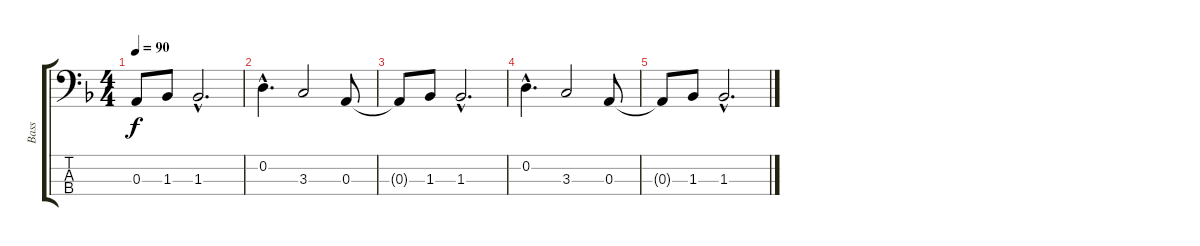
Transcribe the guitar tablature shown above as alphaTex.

\track ("Bass" "Bass") {instrument slapbass1}
\staff {score tabs}
\tuning (G2 D2 A1 E1) {hide}
\ts (4 4)
\tempo 90
\clef f4
\ks f
0.3{t}.8{dy f} 1.3.8 1.3{hac}.2{d} |
0.2{hac}.4{d} 3.3.2 0.3.8 |
0.3{t}.8 1.3.8 1.3{hac}.2{d} |
0.2{hac}.4{d} 3.3.2 0.3.8 |
0.3{t}.8 1.3.8 1.3{hac}.2{d}
